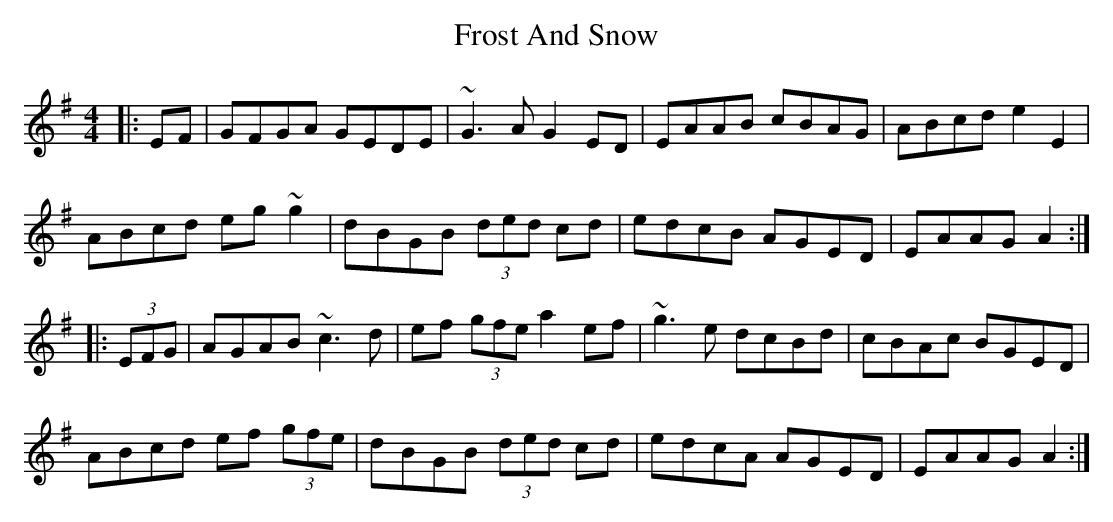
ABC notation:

X:1
T: Frost And Snow
M: 4/4
L: 1/8
K: Ador
|:EF|GFGA GEDE|~G3A G2ED|EAAB cBAG|ABcd e2E2|
ABcd eg~g2|dBGB (3ded cd|edcB AGED|EAAG A2:|
|:(3EFG|AGAB ~c3d|ef (3gfe a2ef|~g3e dcBd|cBAc BGED|
ABcd ef (3gfe|dBGB (3ded cd|edcA AGED|EAAG A2:|
